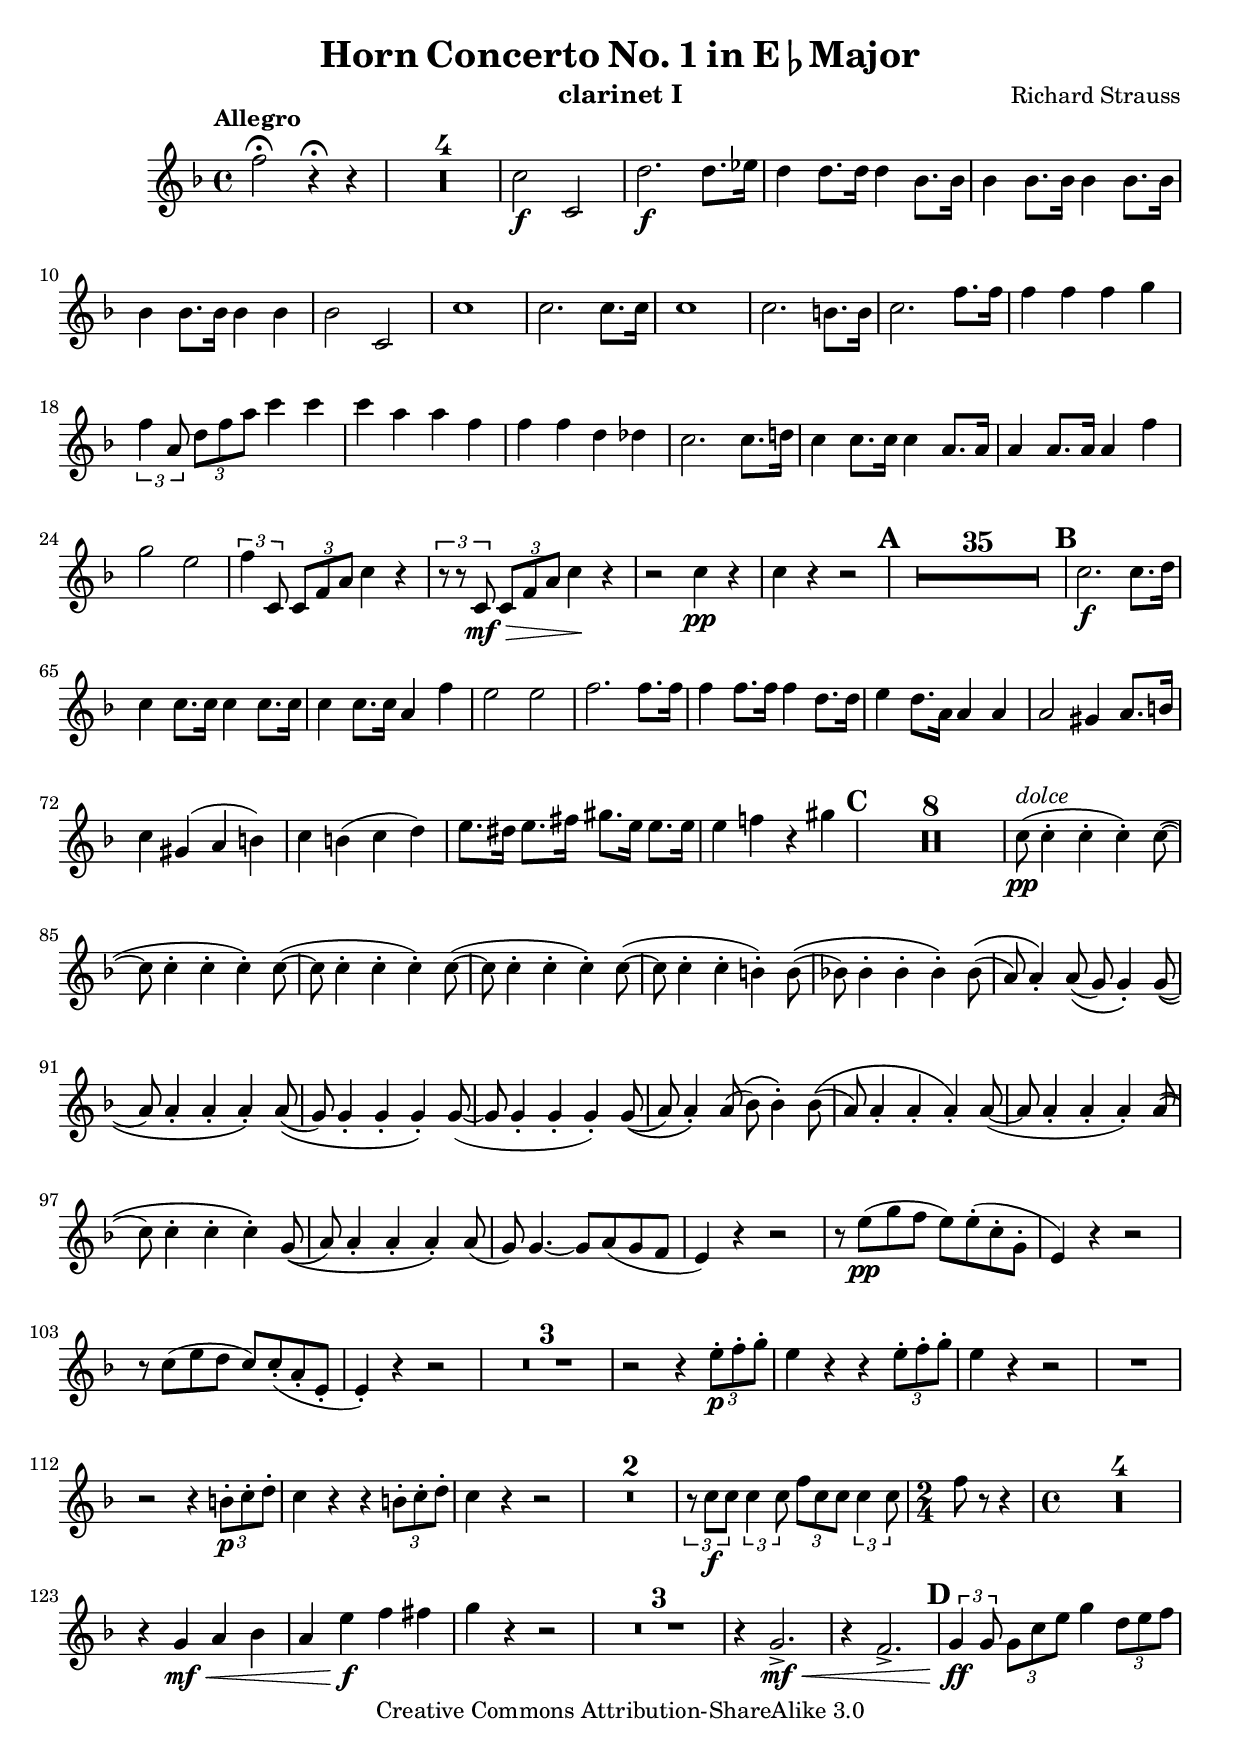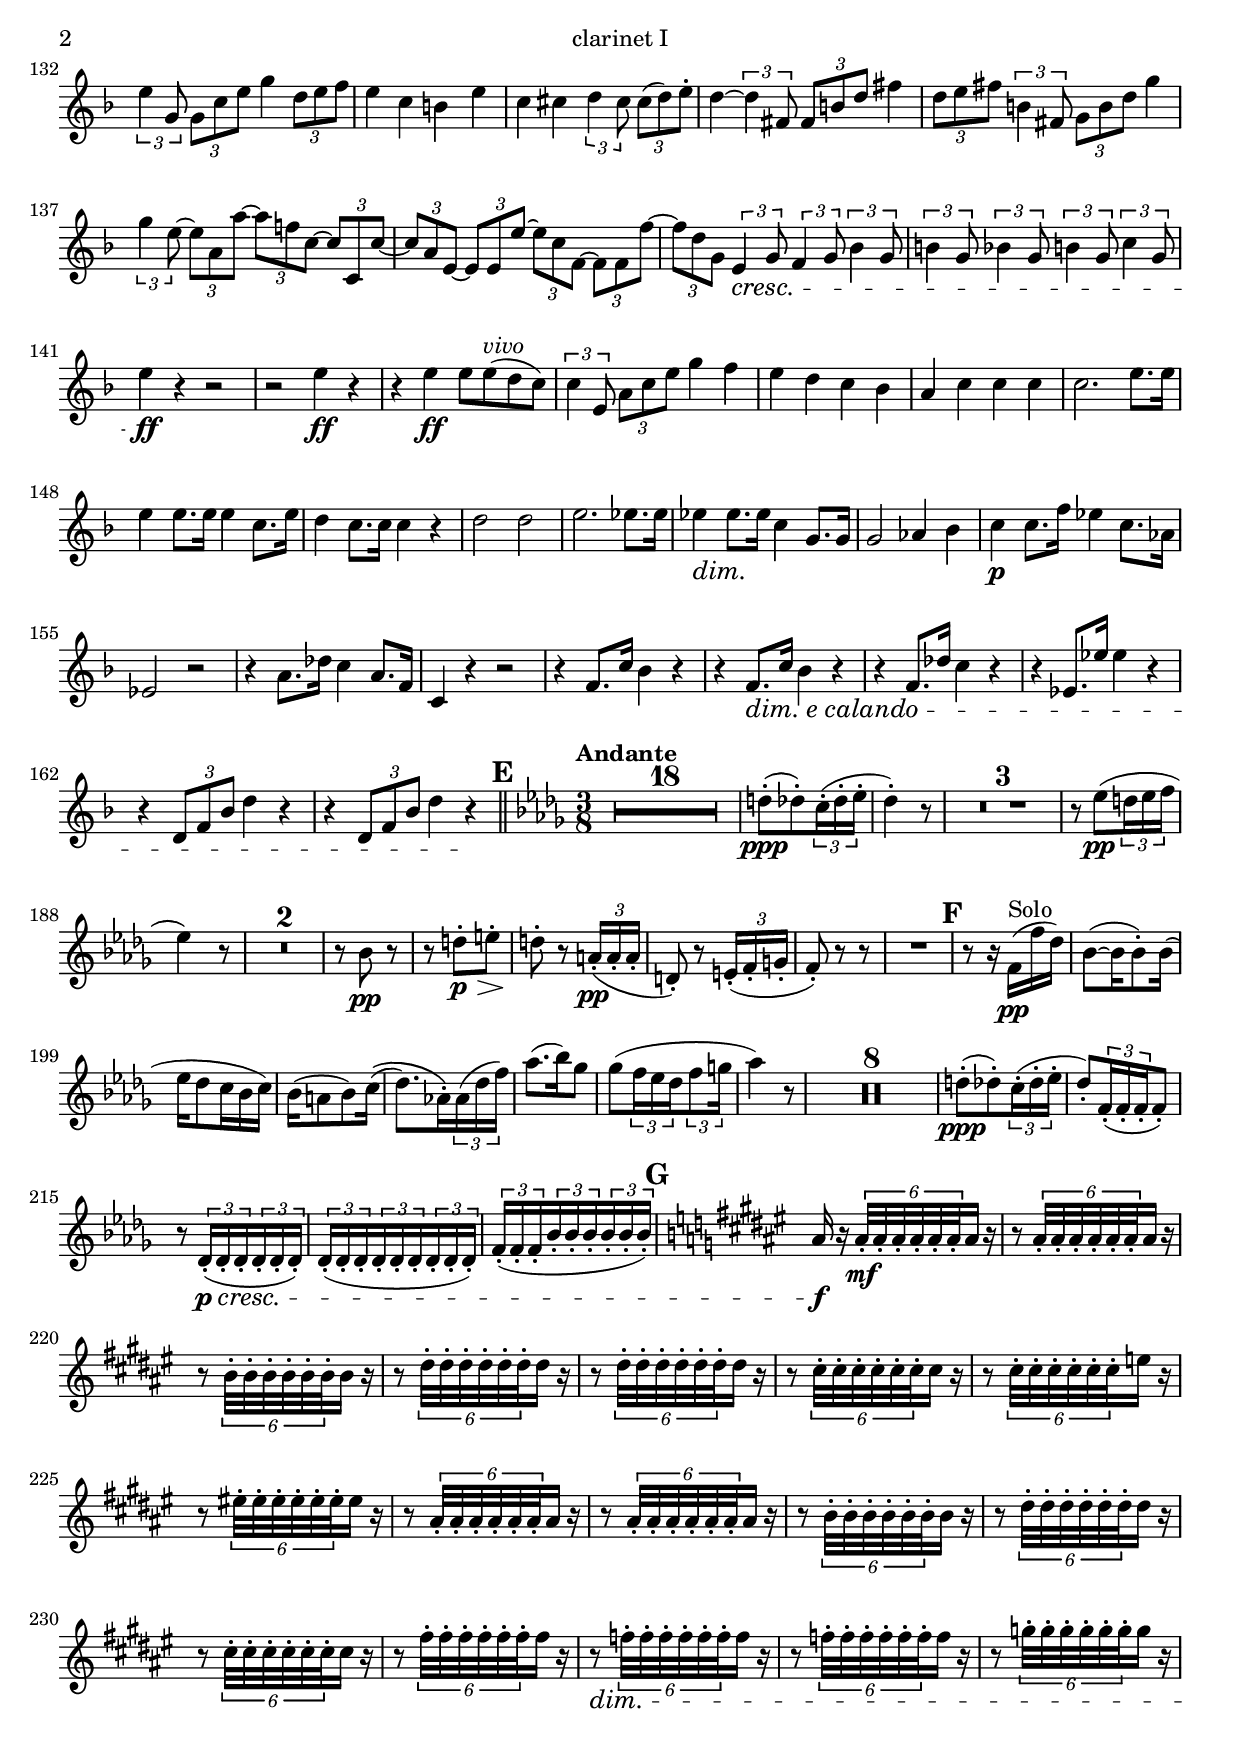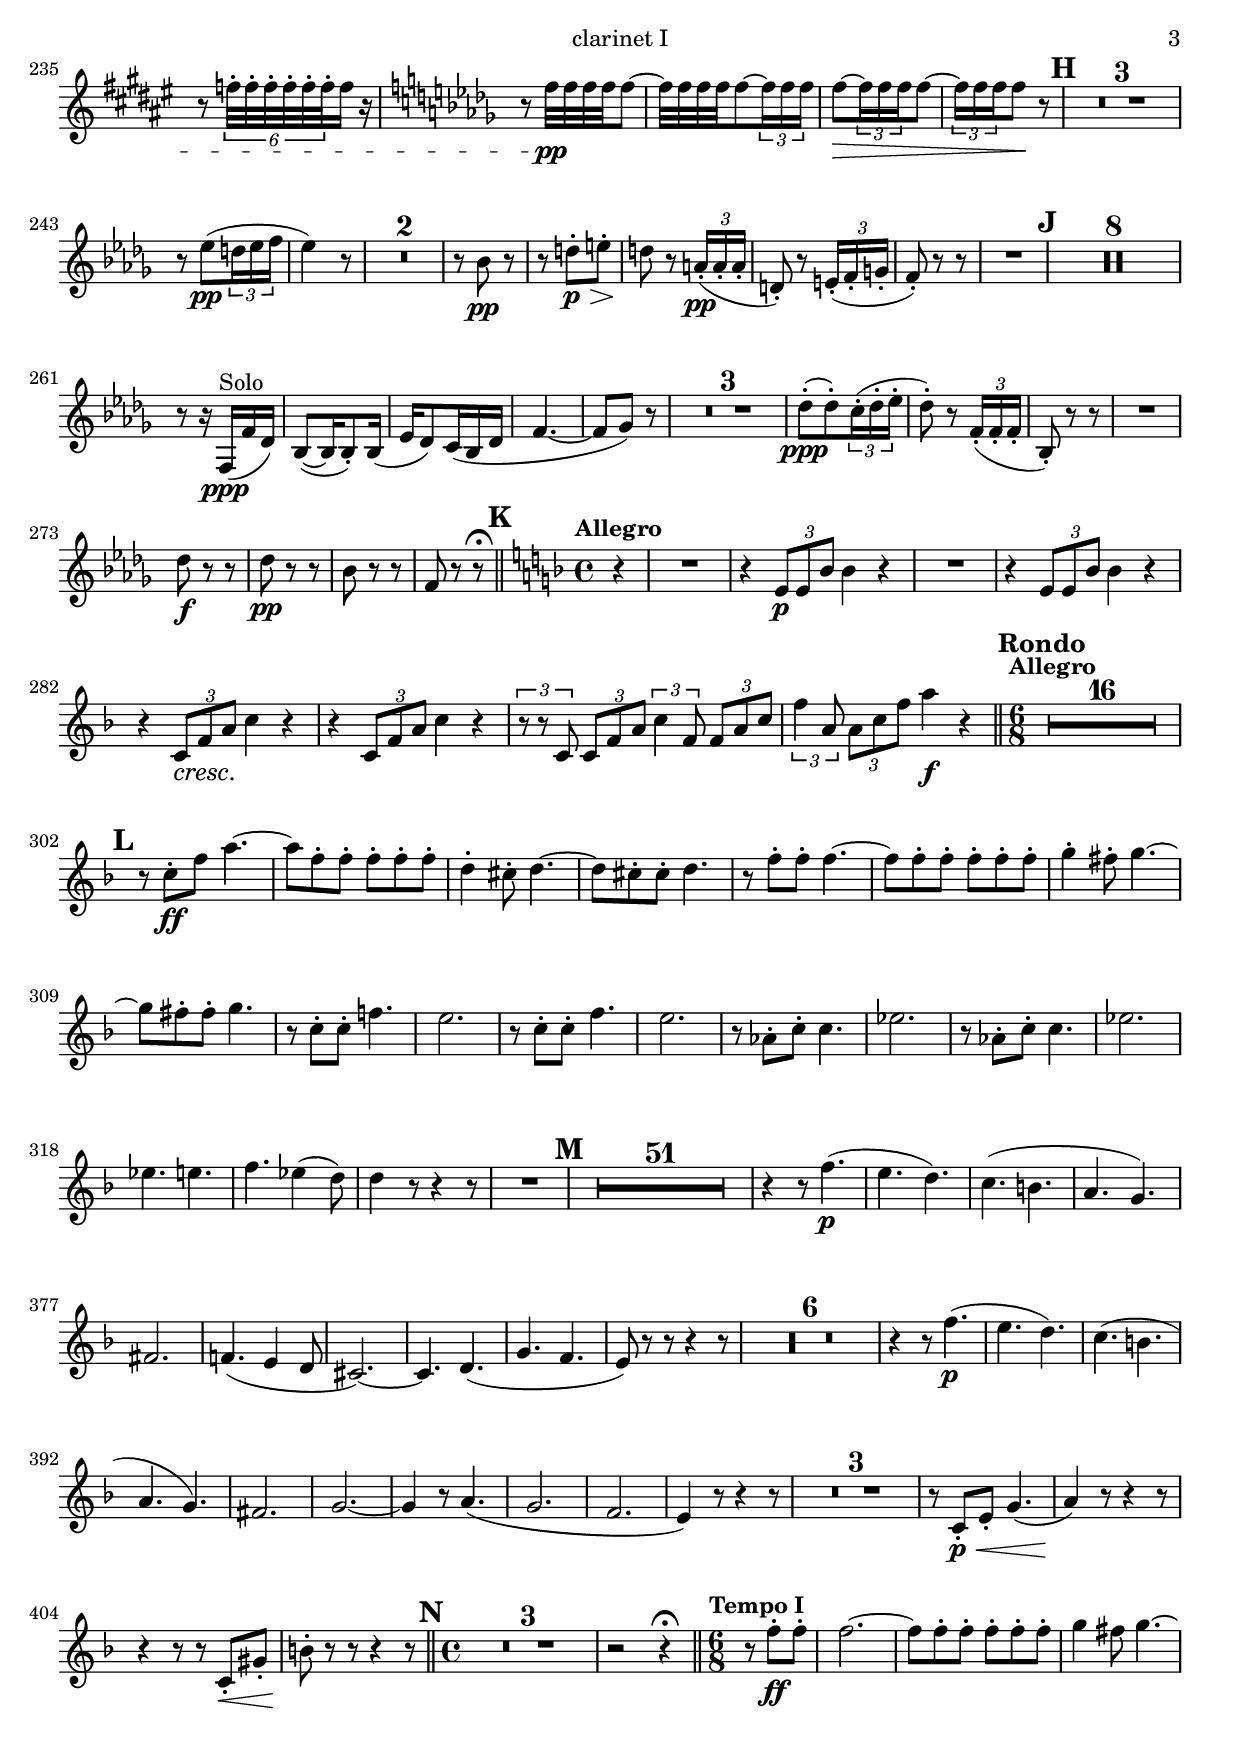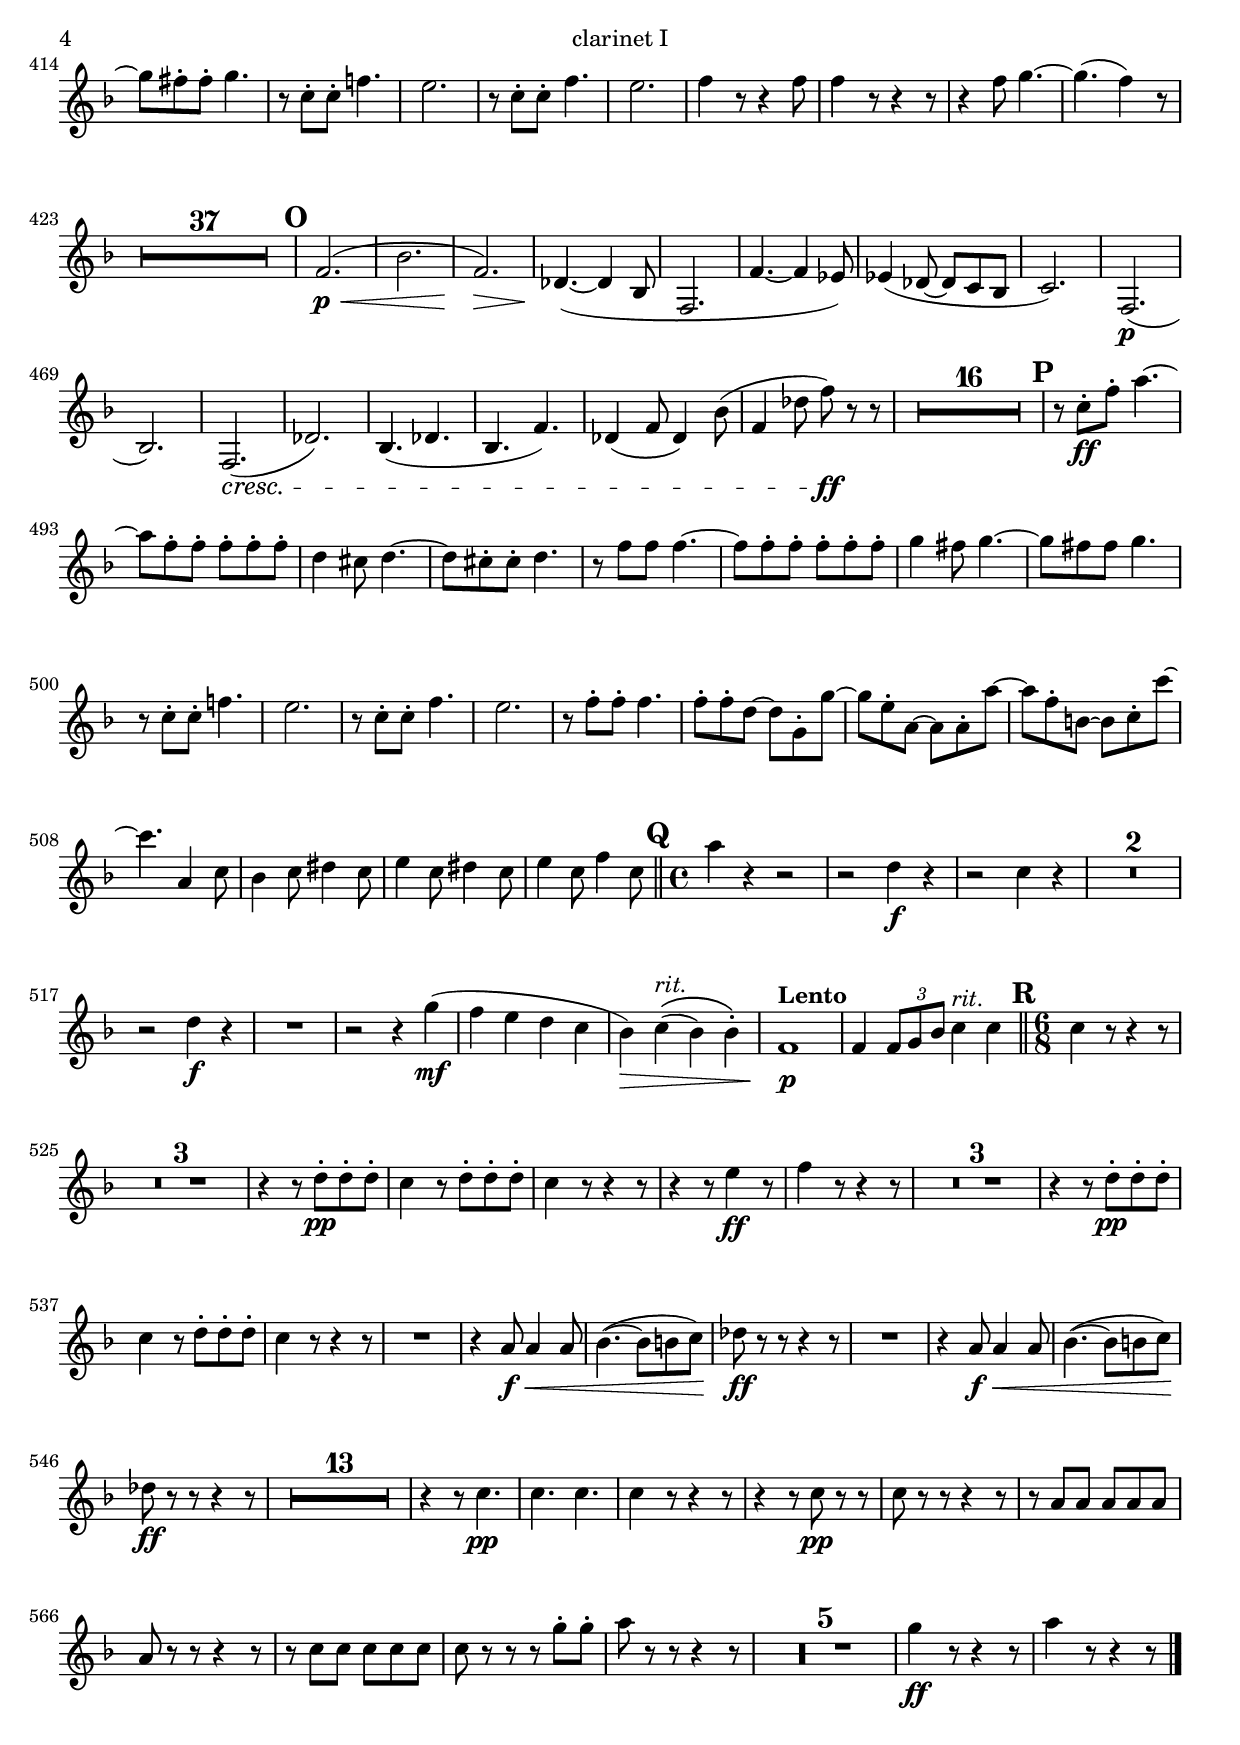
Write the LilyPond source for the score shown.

\version "2.13.22"

\version "2.13.22"

\include "defs.ily"

clarinetOneMvtI = \relative c''
{
  \transposition bes
  \key f \major
  f2\fermata r4\fermata r |
  R1*4 |
  c2\f c, |
  d'2.\f d8. ees16 |
  d4 d8. d16 d4 bes8. bes16
  bes4 bes8. bes16 bes4 bes8. bes16
  bes4 bes8. bes16 bes4 bes |
  bes2 c, |
  c'1 |
  c2. c8. c16 |
  c1 |
  c2. b8. b16 |
  c2. f8. f16 |
  f4 f f g |
  \times 2/3 {f4 a,8} \times 2/3 {d8 f a} c4 c |
  c a a f |
  f f d des |
  c2. c8. d16 |
  c4 c8. c16 c4 a8. a16 |
  a4 a8. a16 a4 f' |
  g2 e |
  \times 2/3 {f4 c,8} \times 2/3 {c8 f a} c4 r |
  \times 2/3 {r8 r c,\mf\>} \times 2/3 {c8 f a} c4\! r |
  r2 c4\pp r |
  c4 r r2 |

  %A
  R1*35 |

  %B
  c2.\f c8. d16 |
  c4 c8. c16 c4 c8. c16 |
  c4 c8. c16 a4 f' |
  e2 e |
  f2. f8. f16 |
  f4 f8. f16 f4 d8. d16 |
  e4 d8. a16 a4 a |
  a2 gis4 a8. b16 |
  c4 gis( a b) |
  c b( c d) |
  e8. dis16 e8. fis16 gis8. e16 e8. e16 |
  e4 f r gis |

  %C
  R1*8 |
  c,8(\pp^\dolce c4-. c-. c-.) c8~( |
  \repeat unfold 3 {c8 c4-. c-. c-.) c8~(} |
  c c4-. c-. b-.) b8(\( |
  bes) bes4-. bes-. bes-.\) bes8(\( |
  a) a4-.\) a8(\( g) g4-.\) g8(\( |
  a) a4-. a-. a-.\) a8(\( |
  g) g4-. g-. g-.\) g8~( |
  g g4-. g-. g-.) g8(\( |
  a) a4-.\) a8(\( bes8) bes4-.\) bes8(\( |
  a) a4-. a-. a-.\) a8~( |
  a a4-. a-. a-.) a8(\( |
  c) c4-. c-. c-.\) g8(\( |
  a8) a4-. a-. a-.\) a8( |
  g) g4.~ g8 a( g f |
  e4) r r2 |
  r8 e'(\pp g f e) e-.( c-. g-. |
  e4) r r2 |
  r8 c'( e d c) c-.( a-. e-. |
  e4-.) r r2 |
  R1*3 |
  r2 r4 \times 2/3 {e'8-.\p f-. g-.} |
  e4 r r \times 2/3 {e8-. f-. g-.} |
  e4 r r2 |
  R1 |
  r2 r4 \times 2/3 {b8-.\p c-. d-.} |
  c4 r r \times 2/3 {b8-. c-. d-.} |
  c4 r r2 |
  R1*2 |
  \times 2/3 {r8 c\f c} \times 2/3 {c4 c8} \times 2/3 {f8 c c} \times 2/3 {c4 c8} |

  %2/4
  f8 r r4 |

  %4/4
  R1*4 |
  r4 g,\mf\< a bes |
  a e'\f f fis |
  g r r2 |
  R1*3 |
  r4 g,2.->\mf\< |
  r4 f2.-> |

  %D
  \times 2/3 {g4\ff g8} \times 2/3 {g8 c e} g4 \times 2/3 {d8 e f} |
  \times 2/3 {e4 g,8} \times 2/3 {g8 c e} g4 \times 2/3 {d8 e f} |
  e4 c b e |
  c cis \times 2/3 {d4 cis8} \times 2/3 {cis8( d) e-.} |
  d4~ \times 2/3 {d4 fis,8} \times 2/3 {fis b d} fis4 |
  \times 2/3 {d8 e fis} \times 2/3 {b,4 fis8} \times 2/3 {g8 b d} g4 |
  \times 2/3 {g4 e8~} \times 2/3 {e a, a'~} \times 2/3 {a f c~} \times 2/3 {c c, c'~} |
  \times 2/3 {c a e~} \times 2/3 {e e e'~} \times 2/3 {e c f,~} \times 2/3 {f f f'~} |
  \times 2/3 {f d g,} \times 2/3 {e4\cresc g8} \times 2/3 {f4 g8} \times 2/3 {bes4 g8} |
  \times 2/3 {b4 g8} \times 2/3 {bes4 g8} \times 2/3 {b4 g8} \times 2/3 {c4 g8} |
  e'4\ff r r2 |
  r2 e4\ff r |
  r e\ff e8 e(^\vivo d c) |
  \times 2/3 {c4 e,8} \times 2/3 {a c e} g4 f |
  e d c bes |
  a c c c |
  c2. e8. e16 |
  e4 e8. e16 e4 c8. e16 |
  d4 c8. c16 c4 r |
  d2 d |
  e2. ees8. ees16 |
  ees4\justDim ees8. ees16 c4 g8. g16 |
  g2 aes4 bes |
  c\p c8. f16 ees4 c8. aes16 |
  ees2 r |
  r4 a8. des16 c4 a8. f16 |
  c4 r r2 |
  r4 f8. c'16 bes4 r |
  r f8.\dimECalando c'16 bes4 r |
  r f8. des'16 c4 r |
  r ees,8. ees'16 ees4 r |
  r \times 2/3 {d,8 f bes} d4 r |
  r \times 2/3 {d,8 f bes} d4 r\! |
}

clarinetOneMvtII = \relative c''
{
  %E
  \key bes \minor
  R4.*18 |
  d8-.(\ppp des-.) \times 2/3 {c16-.( des-. ees-.} |
  des4-.) r8 |
  R4.*3 |
  r8 ees8(\pp \times 2/3 {d16 ees f} |
  ees4) r8 |
  R4.*2 |
  r8 bes\pp r |
  r d-.\p\> e-. |
  d-.\! r \times 2/3 {a16-.(\pp a-. a-.} |
  d,8-.) r \times 2/3 {e16-.( f-. g-.} |
  f8-.) r r |
  R4. |

  %F
  r8 r16 f(\pp^\solo f' des) |
  bes8~( bes16 bes8-.) bes16( |
  ees des8 c16 bes c) |
  bes16( a8 bes) c16(\( |
  des8.) aes16-.\) \times 2/3 {aes16( des f)} |
  aes8.( bes16) ges8 |
  ges8( \times 2/3 {f16 ees des} \times 2/3 {f8 g16} |
  aes4) r8 |
  R4.*8 |
  d,8-.(\ppp des-.) \times 2/3 {c16-.( des-. ees-.} |
  des8-.) \times 2/3 {f,16-.( f-. f-.} f8-.) |
  r8 \times 2/3 {des16-.(\p\cresc des-. des-.} \times 2/3 {des16-. des-. des-.)} |
  \times 2/3 {des16-.( des-. des-.} \times 2/3 {des16-. des-. des-.} \times 2/3 {des16-. des-. des-.)} |
  \times 2/3 {f16-.( f-. f-.} \times 2/3 {bes16-. bes-. bes-.} \times 2/3 {bes16-. bes-. bes-.)} |

  %G
  \key fis \major
  ais16\f r \times 4/6 {ais32-.\mf ais-. ais-. ais-. ais-. ais-.} ais16 r |
  r8 \times 4/6 {\repeat unfold 6 ais32-.} ais16 r |
  r8 \times 4/6 {\repeat unfold 6 b32-.} b16 r |
  r8 \times 4/6 {\repeat unfold 6 dis32-.} dis16 r |
  r8 \times 4/6 {\repeat unfold 6 dis32-.} dis16 r |
  r8 \times 4/6 {\repeat unfold 6 cis32-.} cis16 r |
  r8 \times 4/6 {\repeat unfold 6 cis32-.} e16 r |
  r8 \times 4/6 {\repeat unfold 6 eis32-.} eis16 r |
  r8 \times 4/6 {\repeat unfold 6 ais,32-.} ais16 r |
  r8 \times 4/6 {\repeat unfold 6 ais32-.} ais16 r |
  r8 \times 4/6 {\repeat unfold 6 b32-.} b16 r |
  r8 \times 4/6 {\repeat unfold 6 dis32-.} dis16 r |
  r8 \times 4/6 {\repeat unfold 6 cis32-.} cis16 r |
  r8 \times 4/6 {\repeat unfold 6 fis32-.} fis16 r |
  r8\dim \times 4/6 {\repeat unfold 6 f32-.} f16 r |
  r8 \times 4/6 {\repeat unfold 6 f32-.} f16 r |
  r8 \times 4/6 {\repeat unfold 6 g32-.} g16 r |
  r8 \times 4/6 {\repeat unfold 6 f32-.} f16 r |

  \key bes \minor
  r8 f32\pp f f f f8~ |
  f32 f f f f8~ \times 2/3 {f16 f f} |
  f8~\> \times 2/3 {f16 f f} f8~ |
  \times 2/3 {f16 f f} f8\! r |

  %H
  R4.*3 |
  r8 ees8(\pp \times 2/3 {d16 ees f} |
  ees4) r8 |
  R4.*2 |
  r8 bes\pp r |
  r d-.\p\> e-. |
  d\! r \times 2/3 {a16-.(\pp a-. a-.} |
  d,8-.) r \times 2/3 {e16-.( f-. g-.} |
  f8-.) r r |
  R4. |

  %I
  R4.*8 |
  r8 r16 f,16(\ppp^\solo f' des) |
  bes8~( bes16 bes8-.) bes16( |
  ees des8) c16( bes des |
  f4.~ |
  f8 ges) r |
  R4.*3 |
  des'8-.(\ppp des-.) \times 2/3 {c16-.( des-. ees-.} |
  des8-.) r \times 2/3 {f,16-.( f-. f-.} |
  bes,8-.) r r |
  R4. |
  des'8\f r r |
  des\pp r r |
  bes r r |
  f r r\fermata |
}

clarinetOneMvtIII = \relative c'
{
  %K
  \key f \major
  r4 |
  R1 |
  r4 \times 2/3 {e8\p e bes'} bes4 r |
  R1 |
  r4 \times 2/3 {e,8 e bes'} bes4 r |
  r4 \times 2/3 {c,8\justCresc f a} c4 r |
  r4 \times 2/3 {c,8 f a} c4 r |
  \times 2/3 {r8 r c,} \times 2/3 {c f a} \times 2/3 {c4 f,8} \times 2/3 {f a c} |
  \times 2/3 {f4 a,8} \times 2/3 {a c f} a4\f r |

  %6/8
  R2.*16 |

  %L
  r8 c,-.\ff f a4.~ |
  a8 f-. f-. f-. f-. f-. |
  d4-. cis8-. d4.~ |
  d8 cis8-. cis-. d4. |
  r8 f-. f-. f4.~ |
  f8 f-. f-. f-. f-. f-. |
  g4-. fis8-. g4.~ |
  g8 fis-. fis-. g4. |
  \repeat unfold 2
  {
    r8 c,8-. c-. f4. |
    e2. |
  }
  \repeat unfold 2
  {
    r8 aes,-. c-. c4. |
    ees2. |
  }
  ees4. e |
  f ees4( d8) |
  d4 r8 r4 r8 |
  R2. |

  %M
  R2.*51 |
  r4 r8 f4.(\p |
  e d) |
  c( b |
  a g) |
  fis2. |
  f4.( e4 d8 |
  cis2.~) |
  cis4. d( |
  g f |
  e8) r r r4 r8 |
  R2.*6 |
  r4 r8 f'4.(\p |
  e d) |
  c( b |
  a g) |
  fis2. |
  g2.~ |
  g4 r8 a4.( |
  g2. |
  f |
  e4) r8 r4 r8 |
  R2.*3 |
  r8 c-.\p\< e-. g4.( |
  a4)\! r8 r4 r8 |
  r4 r8 r c,-.\< gis'-. |
  b-.\! r r r4 r8 |

  %N
  %4/4
  R1*3 |
  r2 r4\fermata

  %6/8
  r8 f'-.\ff f-. |
  f2.~ |
  f8 f-. f-. f-. f-. f-. |
  g4 fis8 g4.~ |
  g8 fis-. fis-. g4. |
  \repeat unfold 2
  {
    r8 c,-. c-. f4. |
    e2. |
  }
  f4 r8 r4 f8 |
  f4 r8 r4 r8 |
  r4 f8 g4.~ |
  g( f4) r8 |
  R2.*37 |

  %O
  f,2.(\p\< |
  bes |
  f)\> |
  des4.~(\! des4 bes8 |
  f2. |
  f'4.~ f4 ees8) |
  ees4( des8~ des c bes |
  c2.) |
  f,(\p |
  bes) |
  f(\cresc |
  des') |
  bes4.( des |
  bes f') |
  des4( f8 des4) bes'8( |
  f4 des'8 f)\ff r r |
  R2.*16 |

  %P
  r8 c-.\ff f-. a4.~ |
  a8 f-. f-. f-. f-. f-. |
  d4 cis8 d4.~ |
  d8 cis-. cis-. d4. |
  r8 f f f4.~ |
  f8 f-. f-. f-. f-. f-. |
  g4 fis8 g4.~ |
  g8 fis fis g4. |
  \repeat unfold 2
  {
    r8 c,-. c-. f4. |
    e2. |
  }
  r8 f-. f-. f4. |
  f8-. f-. d~ d g,-. g'~ |
  g e-. a,~ a a-. a'~ |
  a f-. b,~ b c-. c'~ |
  c4. a,4 c8 |
  bes4 c8 dis4 c8 |
  e4 c8 dis4 c8 |
  e4 c8 f4 c8 |

  %Q
  %4/4
  a'4 r r2 |
  r2 d,4\f r |
  r2 c4 r |
  R1*2 |
  r2 d4\f r |
  R1 |
  r2 r4 g(\mf |
  f e d c |
  bes)\> c(\(^\rit bes) bes-.\) |
  f1\p |
  f4 \times 2/3 {f8 g bes} c4^\rit c |

  %R
  %6/8
  c4 r8 r4 r8 |
  R2.*3 |
  r4 r8 d8-.\pp d-. d-. |
  c4 r8 d8-. d-. d-. |
  c4 r8 r4 r8 |
  r4 r8 e4\ff r8 |
  f4 r8 r4 r8 |
  R2.*3 |
  r4 r8 d8-.\pp d-. d-. |
  c4 r8 d8-. d-. d-. |
  c4 r8 r4 r8 |
  R2. |
  r4 a8\f\< a4 a8 |
  bes4.~( bes8 b c) |
  des\ff r r r4 r8 |
  R2. |
  r4 a8\f\< a4 a8 |
  bes4.~( bes8 b c) |
  des8\ff r r r4 r8 |
  R2.*13 |
  r4 r8 c4.\pp |
  c c |
  c4 r8 r4 r8 |
  r4 r8 c\pp r r |
  c r r r4 r8 |
  r8 a a a a a |
  a r r r4 r8 |
  r8 c c c c c |
  c r r r g'-. g-. |
  a r r r4 r8 |
  R2.*5 |
  g4\ff r8 r4 r8 |
  a4 r8 r4 r8 |
}

clarinetOne = {\clarinetOneMvtI \clarinetOneMvtII \clarinetOneMvtIII}


instrument = "clarinet I"
notes = \clarinetOne

\include "part.ily"
